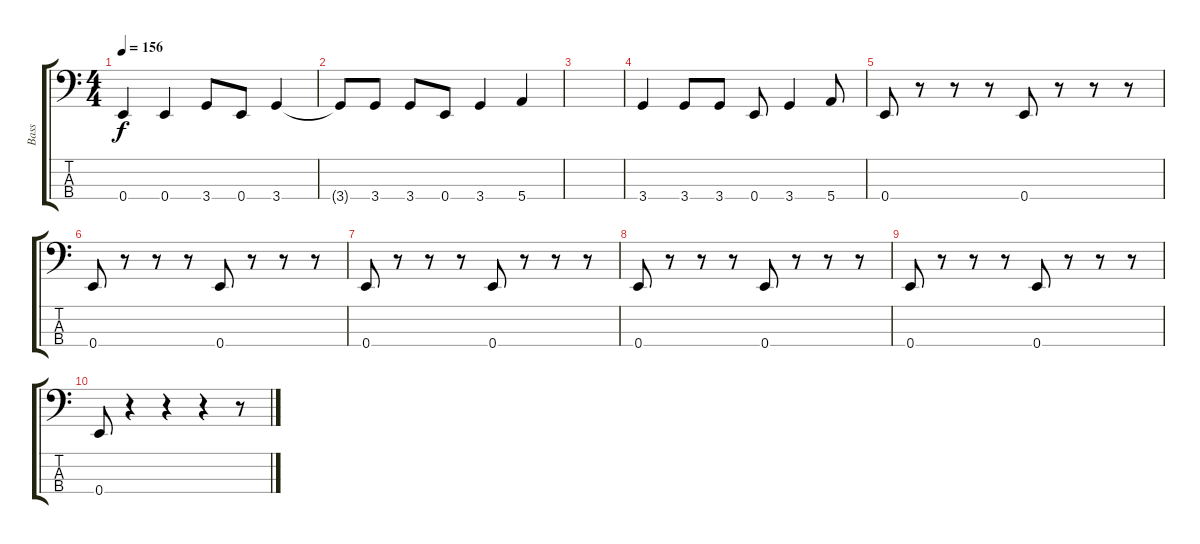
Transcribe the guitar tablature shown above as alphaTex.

\track ("Bass" "Bass") {instrument electricbassfinger}
\staff {score tabs}
\tuning (G2 D2 A1 E1) {hide}
\ts (4 4)
\tempo 156
\clef f4
\ks c
0.4.4{dy f} 0.4.4 3.4.8 0.4.8 3.4.4 |
3.4{t}.8 3.4.8 3.4.8 0.4.8 3.4.4 5.4.4 |
|
3.4.4 3.4.8 3.4.8 0.4.8 3.4.4 5.4.8 |
0.4.8 r.8 r.8 r.8 0.4.8 r.8 r.8 r.8 |
0.4.8 r.8 r.8 r.8 0.4.8 r.8 r.8 r.8 |
0.4.8 r.8 r.8 r.8 0.4.8 r.8 r.8 r.8 |
0.4.8 r.8 r.8 r.8 0.4.8 r.8 r.8 r.8 |
0.4.8 r.8 r.8 r.8 0.4.8 r.8 r.8 r.8 |
0.4.8 r.4 r.4 r.4 r.8
